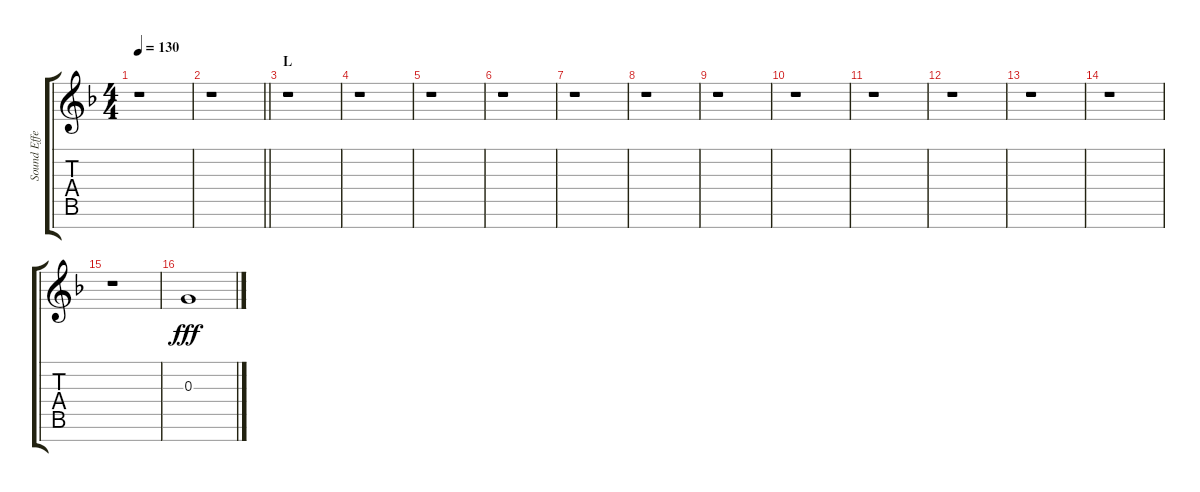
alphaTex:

\track ("Sound Effect" "Sound Effe") {instrument seashore}
\staff {score tabs}
\tuning (E5 B4 G4 D4 A3 E3 B2) {hide}
\ts (4 4)
\tempo 130
\clef g2
\ks f
r.1{dy fff} |
\barLineRight lightlight
r.1 |
\section ("" "L")
r.1 |
r.1 |
r.1 |
r.1 |
r.1 |
r.1 |
r.1 |
r.1 |
r.1 |
r.1 |
r.1 |
r.1 |
r.1 |
0.3.1
